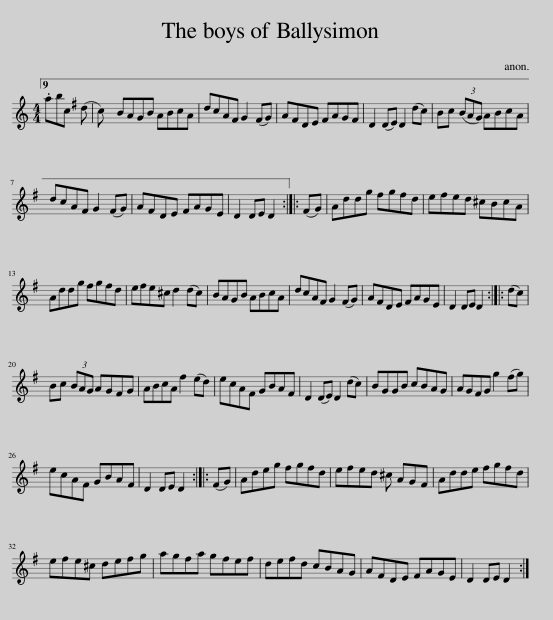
X:1
L:1/8
M:4/4
I:linebreak $
K:C
V:1 treble
V:1
 .abc (d c) | BAGB ABcA | dcA^F G2 (FG) | A^FDE FAGF | D2 (DE) D2 (dc) | %5
 Bc (3(BAG) ABcA |$ dcA^F G2 (FG) | A^FDE FAGE | D2 DE D2 :: (^FG) | %10
 Addg ^fgfd | e^fed ^cBcA |$ Addg ^fgfd | e^fe^c d2 (dc) | BAGB ABcA | %15
 dcA^F G2 (FG) | A^FDE FAGE | D2 DE D2 :: (dc) |$ Bc (3BAG AG^FG | %20
 ABcA ^f2 (ed) | ecA^F GBAF | D2 (DE) D2 (dc) | BGGB cBAG | AG^FG g2 (^fg) |$ %25
 ecA^F GBAF | D2 DE D2 :: (^FG) | Adeg ^fgfd | e^fed ^c AG^F | %30
 Adde ^fgfd |$ e^fe^c defg | ag^fa gfef | de^fd cBAG | A^FDE FAGE | %35
 D2 DE D2 :| %36
